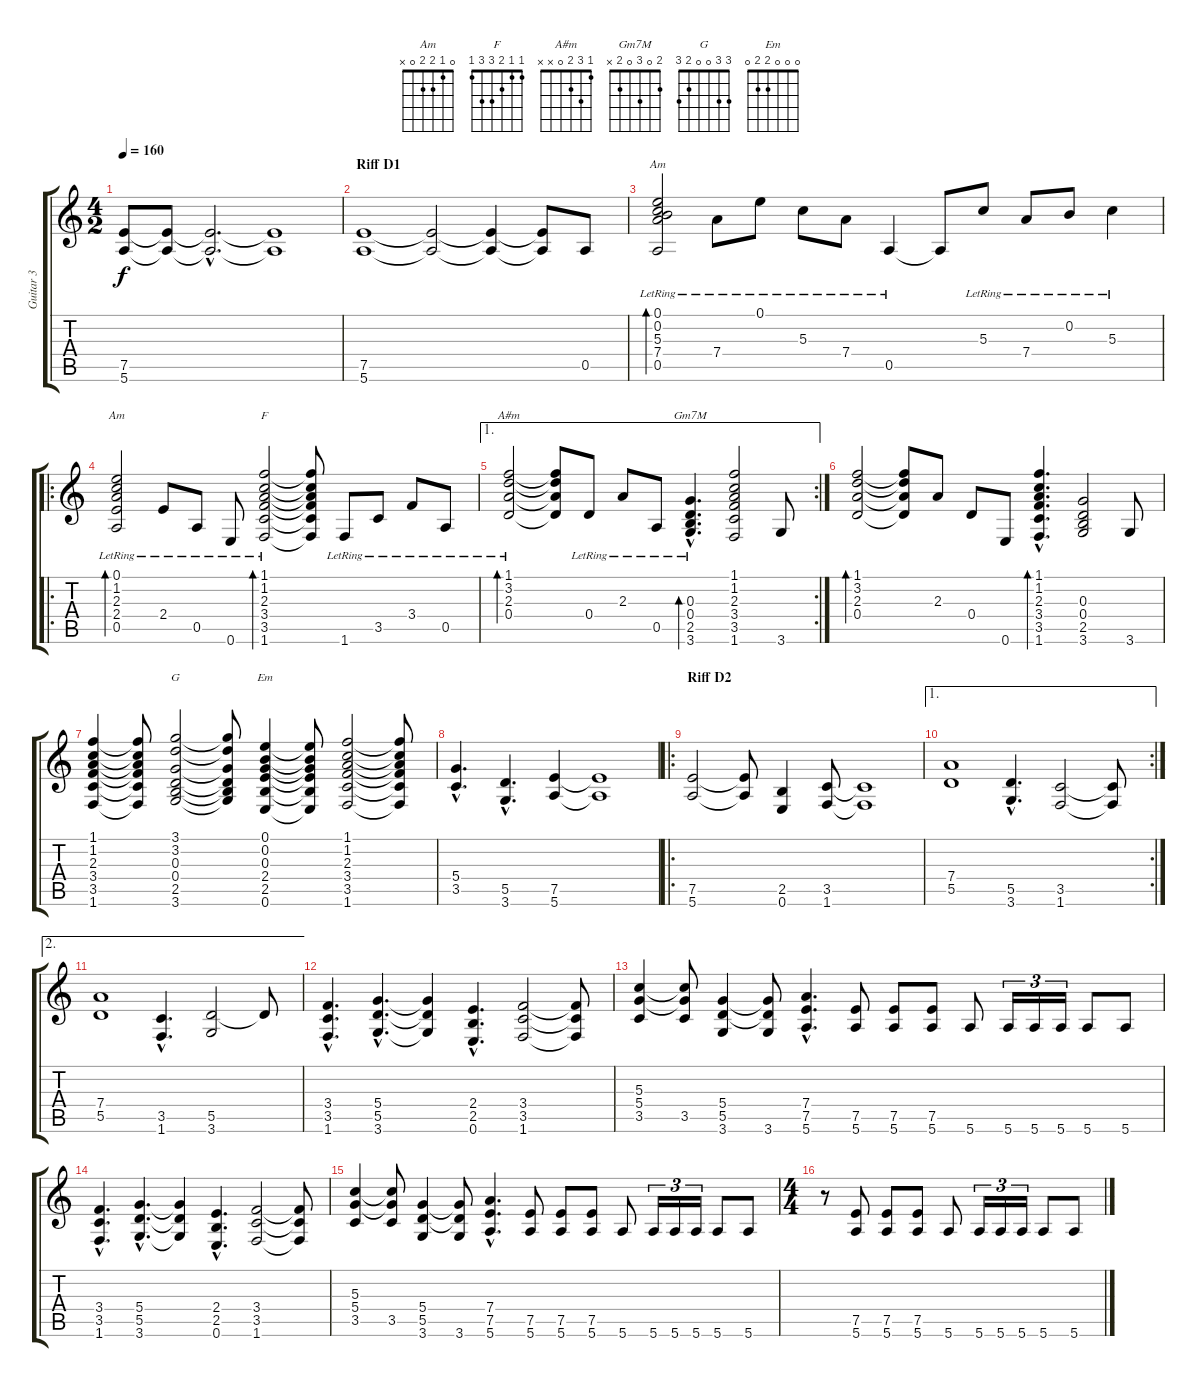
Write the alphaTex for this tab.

\track ("Guitar 3" "Guitar 3") {instrument overdrivenguitar}
\staff {score tabs}
\tuning (E4 B3 G3 D3 A2 E2) {hide}
\chord ("Am" 0 0 5 7 0 x) {firstfret 4}
\chord ("Am" 0 1 2 2 0 x)
\chord ("F" 1 1 2 3 3 1)
\chord ("A#m" 1 3 2 0 x x)
\chord ("Gm7M" 2 0 3 0 2 x)
\chord ("G" 3 3 0 0 2 3)
\chord ("Em" 0 0 0 2 2 0)
\ts (4 2)
\tempo 160
\clef g2
\ks c
(7.5 5.6).8{dy f} (7.5{t} 5.6{t}).8 (7.5{hac t} 5.6{hac t}).2{d} (7.5{t} 5.6{t}).1 |
\section ("" "Riff D1")
(7.5 5.6).1{instrument electricguitarclean} (7.5{t} 5.6{t}).2 (7.5{t} 5.6{t}).4 (7.5{t} 5.6{t}).8 0.5.8 |
(0.1{lr} 0.2{lr} 5.3{lr} 7.4{lr} 0.5{lr}).2{bd 480 ch "Am"} 7.4{lr}.8 0.1{lr}.8 5.3{lr}.8 7.4{lr}.8 0.5{lr}.4 0.5{t}.8 5.3{lr}.8 7.4{lr}.8 0.2{lr}.8 5.3{lr}.4 |
\ro
(0.1{lr} 1.2{lr} 2.3{lr} 2.4 0.5).2{bd 240 ch "Am"} 2.4{lr}.8 0.5{lr}.8 0.6{lr}.8 (1.1{lr} 1.2{lr} 2.3{lr} 3.4{lr} 3.5{lr} 1.6).2{bd 240 ch "F"} (1.1{t} 1.2{t} 2.3{t} 3.4{t} 3.5{t} 1.6{t}).8 1.6{lr}.8 3.5{lr}.8 3.4{lr}.8 0.5{lr}.8 |
\ae 1
\rc 2
(1.1{lr} 3.2{lr} 2.3{lr} 0.4{lr}).2{bd 240 ch "A#m"} (1.1{t} 3.2{t} 2.3{t} 0.4{t}).8 0.4{lr}.8 2.3{lr}.8 0.5{lr}.8 (0.3{hac lr} 0.4{hac lr} 2.5{hac lr} 3.6{hac lr}).4{d bd 480 ch "Gm7M"} (1.1 1.2 2.3 3.4 3.5 1.6).2 3.6.8 |
(1.1 3.2 2.3 0.4).2{bd 240} (1.1{t} 3.2{t} 2.3{t} 0.4{t}).8 2.3.8 0.4.8 0.6.8 (1.1{hac} 1.2{hac} 2.3{hac} 3.4{hac} 3.5{hac} 1.6{hac}).4{d bd 240} (0.3 0.4 2.5 3.6).2 3.6.8 |
(1.1 1.2 2.3 3.4 3.5 1.6).4 (1.1{t} 1.2{t} 2.3{t} 3.4{t} 3.5{t} 1.6{t}).8 (3.1 3.2 0.3 0.4 2.5 3.6).2{ch "G"} (3.1{t} 3.2{t} 0.3{t} 0.4{t} 2.5{t} 3.6{t}).8 (0.1 0.2 0.3 2.4 2.5 0.6).4{ch "Em"} (0.1{t} 0.2{t} 0.3{t} 2.4{t} 2.5{t} 0.6{t}).8 (1.1 1.2 2.3 3.4 3.5 1.6).2 (1.1{t} 1.2{t} 2.3{t} 3.4{t} 3.5{t} 1.6{t}).8 |
(5.4{hac} 3.5{hac}).4{d instrument overdrivenguitar} (5.5{hac} 3.6{hac}).4{d} (7.5 5.6).4 (7.5{t} 5.6{t}).1 |
\ro
\section ("" "Riff D2")
(7.5 5.6).2 (7.5{t} 5.6{t}).8 (2.5 0.6).4 (3.5 1.6).8 (3.5{t} 1.6{t}).1 |
\ae 1
\rc 2
(7.4 5.5).1 (5.5{hac} 3.6{hac}).4{d} (3.5 1.6).2 (3.5{t} 1.6{t}).8 |
\ae 2
(7.4 5.5).1 (3.5{hac} 1.6{hac}).4{d} (5.5 3.6).2 5.5{t}.8 |
(3.4{hac} 3.5{hac} 1.6{hac}).4{d} (5.4{hac} 5.5{hac} 3.6{hac}).4{d} (5.4{t} 5.5{t} 3.6{t}).4 (2.4{hac} 2.5{hac} 0.6{hac}).4{d} (3.4 3.5 1.6).2 (3.4{t} 3.5{t} 1.6{t}).8 |
(5.3 5.4 3.5).4 (5.3{t} 5.4{t} 3.5).8 (5.4 5.5 3.6).4 (5.4{t} 5.5{t} 3.6).8 (7.4{hac} 7.5{hac} 5.6{hac}).4{d} (7.5 5.6).8 (7.5 5.6).8 (7.5 5.6).8 5.6.8 5.6.16{tu (3 2)} 5.6.16{tu (3 2)} 5.6.16{tu (3 2)} 5.6.8 5.6.8 |
(3.4{hac} 3.5{hac} 1.6{hac}).4{d} (5.4{hac} 5.5{hac} 3.6{hac}).4{d} (5.4{t} 5.5{t} 3.6{t}).4 (2.4{hac} 2.5{hac} 0.6{hac}).4{d} (3.4 3.5 1.6).2 (3.4{t} 3.5{t} 1.6{t}).8 |
(5.3 5.4 3.5).4 (5.3{t} 5.4{t} 3.5).8 (5.4 5.5 3.6).4 (5.4{t} 5.5{t} 3.6).8 (7.4{hac} 7.5{hac} 5.6{hac}).4{d} (7.5 5.6).8 (7.5 5.6).8 (7.5 5.6).8 5.6.8 5.6.16{tu (3 2)} 5.6.16{tu (3 2)} 5.6.16{tu (3 2)} 5.6.8 5.6.8 |
\ts (4 4)
r.8 (7.5 5.6).8 (7.5 5.6).8 (7.5 5.6).8 5.6.8 5.6.16{tu (3 2)} 5.6.16{tu (3 2)} 5.6.16{tu (3 2)} 5.6.8 5.6.8
